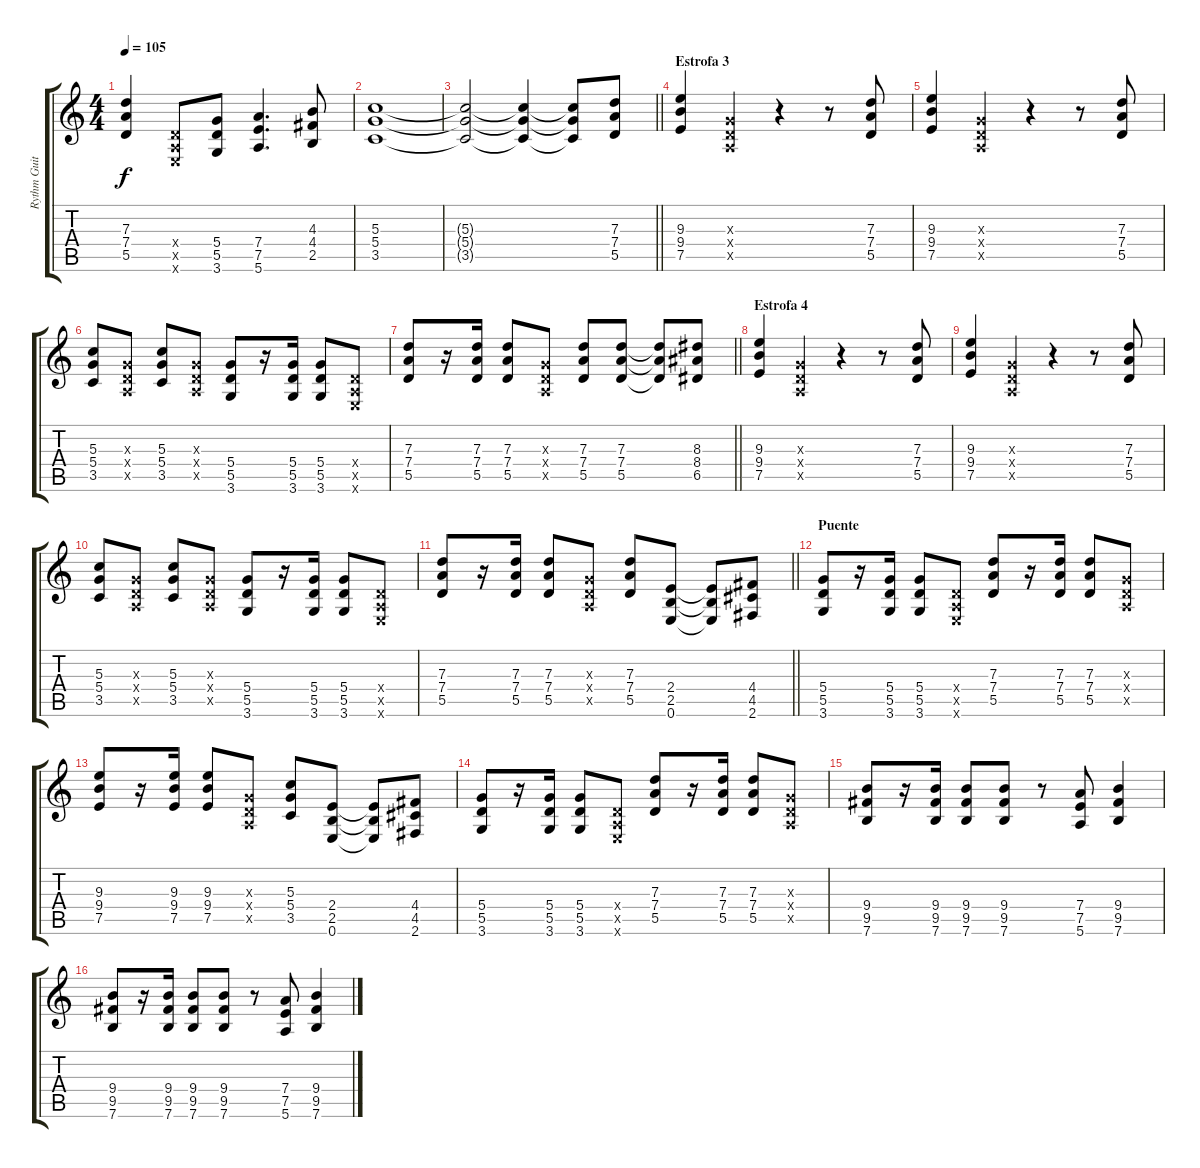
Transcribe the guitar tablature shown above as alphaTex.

\track ("Rythm Guitar" "Rythm Guit") {instrument overdrivenguitar}
\staff {score tabs}
\tuning (E4 B3 G3 D3 A2 E2) {hide}
\ts (4 4)
\tempo 105
\clef g2
\ks c
(7.3 7.4 5.5).4{dy f} (0.4{x} 0.5{x} 0.6{x}).8 (5.4 5.5 3.6).8 (7.4 7.5 5.6).4{d} (4.3 4.4 2.5).8 |
(5.3 5.4 3.5).1 |
\barLineRight lightlight
(5.3{t} 5.4{t} 3.5{t}).2 (5.3{t} 5.4{t} 3.5{t}).4 (5.3{t} 5.4{t} 3.5{t}).8 (7.3 7.4 5.5).8 |
\section ("" "Estrofa 3")
(9.3 9.4 7.5).4 (0.3{x} 0.4{x} 0.5{x}).4 r.4 r.8 (7.3 7.4 5.5).8 |
(9.3 9.4 7.5).4 (0.3{x} 0.4{x} 0.5{x}).4 r.4 r.8 (7.3 7.4 5.5).8 |
(5.3 5.4 3.5).8 (0.3{x} 0.4{x} 0.5{x}).8 (5.3 5.4 3.5).8 (0.3{x} 0.4{x} 0.5{x}).8 (5.4 5.5 3.6).8 r.16 (5.4 5.5 3.6).16 (5.4 5.5 3.6).8 (0.4{x} 0.5{x} 0.6{x}).8 |
\barLineRight lightlight
(7.3 7.4 5.5).8 r.16 (7.3 7.4 5.5).16 (7.3 7.4 5.5).8 (0.3{x} 0.4{x} 0.5{x}).8 (7.3 7.4 5.5).8 (7.3 7.4 5.5).8 (7.3{t} 7.4{t} 5.5{t}).8 (8.3 8.4 6.5).8 |
\section ("" "Estrofa 4")
(9.3 9.4 7.5).4 (0.3{x} 0.4{x} 0.5{x}).4 r.4 r.8 (7.3 7.4 5.5).8 |
(9.3 9.4 7.5).4 (0.3{x} 0.4{x} 0.5{x}).4 r.4 r.8 (7.3 7.4 5.5).8 |
(5.3 5.4 3.5).8 (0.3{x} 0.4{x} 0.5{x}).8 (5.3 5.4 3.5).8 (0.3{x} 0.4{x} 0.5{x}).8 (5.4 5.5 3.6).8 r.16 (5.4 5.5 3.6).16 (5.4 5.5 3.6).8 (0.4{x} 0.5{x} 0.6{x}).8 |
\barLineRight lightlight
(7.3 7.4 5.5).8 r.16 (7.3 7.4 5.5).16 (7.3 7.4 5.5).8 (0.3{x} 0.4{x} 0.5{x}).8 (7.3 7.4 5.5).8 (2.4 2.5 0.6).8 (2.4{t} 2.5{t} 0.6{t}).8 (4.4 4.5 2.6).8 |
\section ("" "Puente")
(5.4 5.5 3.6).8 r.16 (5.4 5.5 3.6).16 (5.4 5.5 3.6).8 (0.4{x} 0.5{x} 0.6{x}).8 (7.3 7.4 5.5).8 r.16 (7.3 7.4 5.5).16 (7.3 7.4 5.5).8 (0.3{x} 0.4{x} 0.5{x}).8 |
(9.3 9.4 7.5).8 r.16 (9.3 9.4 7.5).16 (9.3 9.4 7.5).8 (0.3{x} 0.4{x} 0.5{x}).8 (5.3 5.4 3.5).8 (2.4 2.5 0.6).8 (2.4{t} 2.5{t} 0.6{t}).8 (4.4 4.5 2.6).8 |
(5.4 5.5 3.6).8 r.16 (5.4 5.5 3.6).16 (5.4 5.5 3.6).8 (0.4{x} 0.5{x} 0.6{x}).8 (7.3 7.4 5.5).8 r.16 (7.3 7.4 5.5).16 (7.3 7.4 5.5).8 (0.3{x} 0.4{x} 0.5{x}).8 |
(9.4 9.5 7.6).8 r.16 (9.4 9.5 7.6).16 (9.4 9.5 7.6).8 (9.4 9.5 7.6).8 r.8 (7.4 7.5 5.6).8 (9.4 9.5 7.6).4 |
(9.4 9.5 7.6).8 r.16 (9.4 9.5 7.6).16 (9.4 9.5 7.6).8 (9.4 9.5 7.6).8 r.8 (7.4 7.5 5.6).8 (9.4 9.5 7.6).4
